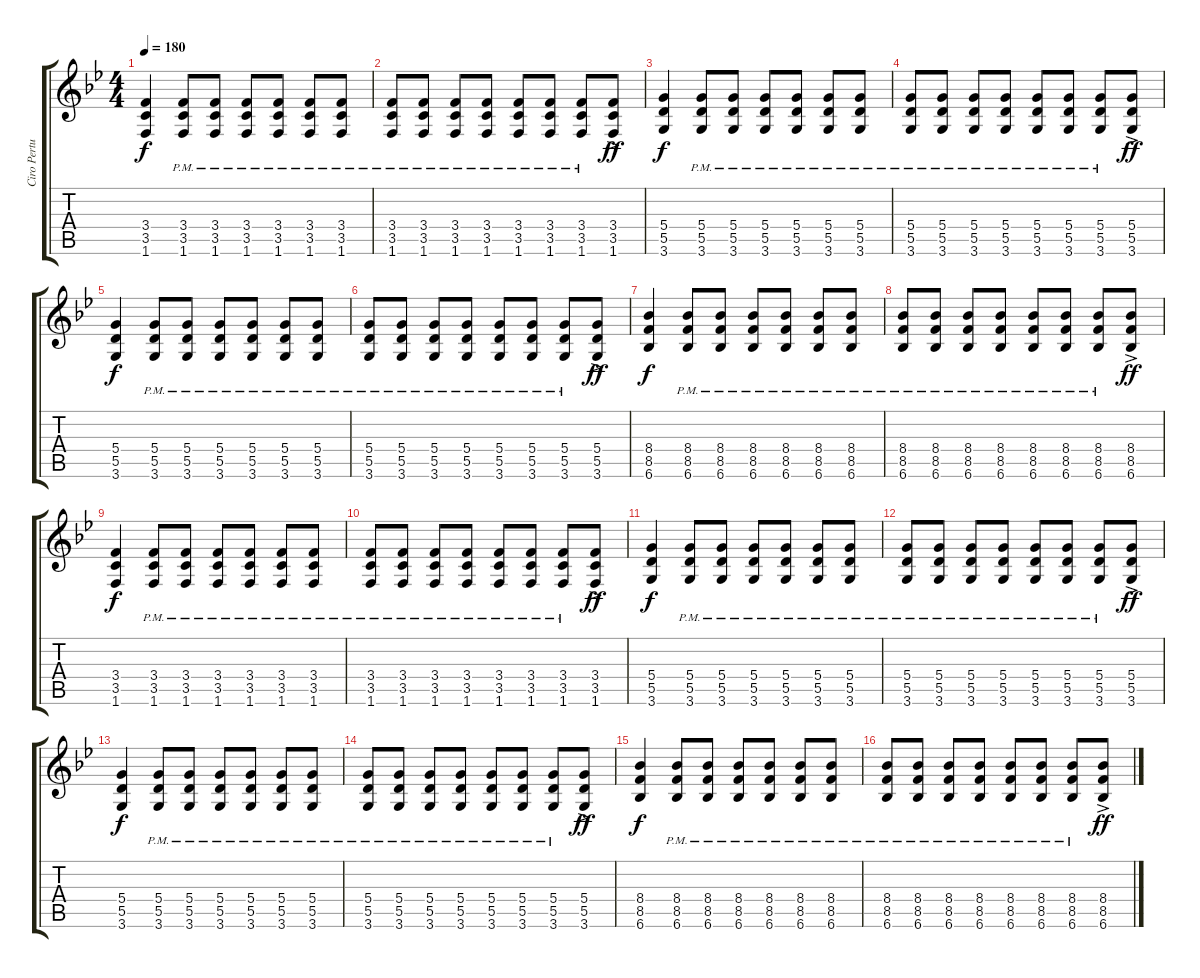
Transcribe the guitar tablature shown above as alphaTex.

\track ("Ciro Pertusi" "Ciro Pertu") {instrument overdrivenguitar}
\staff {score tabs}
\tuning (E4 B3 G3 D3 A2 E2) {hide}
\ts (4 4)
\tempo 180
\clef g2
\ks bb
(3.4 3.5 1.6).4{dy f} (3.4{pm} 3.5{pm} 1.6{pm}).8 (3.4{pm} 3.5{pm} 1.6{pm}).8 (3.4{pm} 3.5{pm} 1.6{pm}).8 (3.4{pm} 3.5{pm} 1.6{pm}).8 (3.4{pm} 3.5{pm} 1.6{pm}).8 (3.4{pm} 3.5{pm} 1.6{pm}).8 |
(3.4{pm} 3.5{pm} 1.6{pm}).8 (3.4{pm} 3.5{pm} 1.6{pm}).8 (3.4{pm} 3.5{pm} 1.6{pm}).8 (3.4{pm} 3.5{pm} 1.6{pm}).8 (3.4{pm} 3.5{pm} 1.6{pm}).8 (3.4{pm} 3.5{pm} 1.6{pm}).8 (3.4{pm} 3.5{pm} 1.6{pm}).8 (3.4{ac} 3.5{ac} 1.6{ac}).8{dy ff} |
(5.4 5.5 3.6).4{dy f} (5.4{pm} 5.5{pm} 3.6{pm}).8 (5.4{pm} 5.5{pm} 3.6{pm}).8 (5.4{pm} 5.5{pm} 3.6{pm}).8 (5.4{pm} 5.5{pm} 3.6{pm}).8 (5.4{pm} 5.5{pm} 3.6{pm}).8 (5.4{pm} 5.5{pm} 3.6{pm}).8 |
(5.4{pm} 5.5{pm} 3.6{pm}).8 (5.4{pm} 5.5{pm} 3.6{pm}).8 (5.4{pm} 5.5{pm} 3.6{pm}).8 (5.4{pm} 5.5{pm} 3.6{pm}).8 (5.4{pm} 5.5{pm} 3.6{pm}).8 (5.4{pm} 5.5{pm} 3.6{pm}).8 (5.4{pm} 5.5{pm} 3.6{pm}).8 (5.4{ac} 5.5{ac} 3.6{ac}).8{dy ff} |
(5.4 5.5 3.6).4{dy f} (5.4{pm} 5.5{pm} 3.6{pm}).8 (5.4{pm} 5.5{pm} 3.6{pm}).8 (5.4{pm} 5.5{pm} 3.6{pm}).8 (5.4{pm} 5.5{pm} 3.6{pm}).8 (5.4{pm} 5.5{pm} 3.6{pm}).8 (5.4{pm} 5.5{pm} 3.6{pm}).8 |
(5.4{pm} 5.5{pm} 3.6{pm}).8 (5.4{pm} 5.5{pm} 3.6{pm}).8 (5.4{pm} 5.5{pm} 3.6{pm}).8 (5.4{pm} 5.5{pm} 3.6{pm}).8 (5.4{pm} 5.5{pm} 3.6{pm}).8 (5.4{pm} 5.5{pm} 3.6{pm}).8 (5.4{pm} 5.5{pm} 3.6{pm}).8 (5.4{ac} 5.5{ac} 3.6{ac}).8{dy ff} |
(8.4 8.5 6.6).4{dy f} (8.4{pm} 8.5{pm} 6.6{pm}).8 (8.4{pm} 8.5{pm} 6.6{pm}).8 (8.4{pm} 8.5{pm} 6.6{pm}).8 (8.4{pm} 8.5{pm} 6.6{pm}).8 (8.4{pm} 8.5{pm} 6.6{pm}).8 (8.4{pm} 8.5{pm} 6.6{pm}).8 |
(8.4{pm} 8.5{pm} 6.6{pm}).8 (8.4{pm} 8.5{pm} 6.6{pm}).8 (8.4{pm} 8.5{pm} 6.6{pm}).8 (8.4{pm} 8.5{pm} 6.6{pm}).8 (8.4{pm} 8.5{pm} 6.6{pm}).8 (8.4{pm} 8.5{pm} 6.6{pm}).8 (8.4{pm} 8.5{pm} 6.6{pm}).8 (8.4{ac} 8.5{ac} 6.6{ac}).8{dy ff} |
(3.4 3.5 1.6).4{dy f} (3.4{pm} 3.5{pm} 1.6{pm}).8 (3.4{pm} 3.5{pm} 1.6{pm}).8 (3.4{pm} 3.5{pm} 1.6{pm}).8 (3.4{pm} 3.5{pm} 1.6{pm}).8 (3.4{pm} 3.5{pm} 1.6{pm}).8 (3.4{pm} 3.5{pm} 1.6{pm}).8 |
(3.4{pm} 3.5{pm} 1.6{pm}).8 (3.4{pm} 3.5{pm} 1.6{pm}).8 (3.4{pm} 3.5{pm} 1.6{pm}).8 (3.4{pm} 3.5{pm} 1.6{pm}).8 (3.4{pm} 3.5{pm} 1.6{pm}).8 (3.4{pm} 3.5{pm} 1.6{pm}).8 (3.4{pm} 3.5{pm} 1.6{pm}).8 (3.4{ac} 3.5{ac} 1.6{ac}).8{dy ff} |
(5.4 5.5 3.6).4{dy f} (5.4{pm} 5.5{pm} 3.6{pm}).8 (5.4{pm} 5.5{pm} 3.6{pm}).8 (5.4{pm} 5.5{pm} 3.6{pm}).8 (5.4{pm} 5.5{pm} 3.6{pm}).8 (5.4{pm} 5.5{pm} 3.6{pm}).8 (5.4{pm} 5.5{pm} 3.6{pm}).8 |
(5.4{pm} 5.5{pm} 3.6{pm}).8 (5.4{pm} 5.5{pm} 3.6{pm}).8 (5.4{pm} 5.5{pm} 3.6{pm}).8 (5.4{pm} 5.5{pm} 3.6{pm}).8 (5.4{pm} 5.5{pm} 3.6{pm}).8 (5.4{pm} 5.5{pm} 3.6{pm}).8 (5.4{pm} 5.5{pm} 3.6{pm}).8 (5.4{ac} 5.5{ac} 3.6{ac}).8{dy ff} |
(5.4 5.5 3.6).4{dy f} (5.4{pm} 5.5{pm} 3.6{pm}).8 (5.4{pm} 5.5{pm} 3.6{pm}).8 (5.4{pm} 5.5{pm} 3.6{pm}).8 (5.4{pm} 5.5{pm} 3.6{pm}).8 (5.4{pm} 5.5{pm} 3.6{pm}).8 (5.4{pm} 5.5{pm} 3.6{pm}).8 |
(5.4{pm} 5.5{pm} 3.6{pm}).8 (5.4{pm} 5.5{pm} 3.6{pm}).8 (5.4{pm} 5.5{pm} 3.6{pm}).8 (5.4{pm} 5.5{pm} 3.6{pm}).8 (5.4{pm} 5.5{pm} 3.6{pm}).8 (5.4{pm} 5.5{pm} 3.6{pm}).8 (5.4{pm} 5.5{pm} 3.6{pm}).8 (5.4{ac} 5.5{ac} 3.6{ac}).8{dy ff} |
(8.4 8.5 6.6).4{dy f} (8.4{pm} 8.5{pm} 6.6{pm}).8 (8.4{pm} 8.5{pm} 6.6{pm}).8 (8.4{pm} 8.5{pm} 6.6{pm}).8 (8.4{pm} 8.5{pm} 6.6{pm}).8 (8.4{pm} 8.5{pm} 6.6{pm}).8 (8.4{pm} 8.5{pm} 6.6{pm}).8 |
(8.4{pm} 8.5{pm} 6.6{pm}).8 (8.4{pm} 8.5{pm} 6.6{pm}).8 (8.4{pm} 8.5{pm} 6.6{pm}).8 (8.4{pm} 8.5{pm} 6.6{pm}).8 (8.4{pm} 8.5{pm} 6.6{pm}).8 (8.4{pm} 8.5{pm} 6.6{pm}).8 (8.4{pm} 8.5{pm} 6.6{pm}).8 (8.4{ac} 8.5{ac} 6.6{ac}).8{dy ff}
